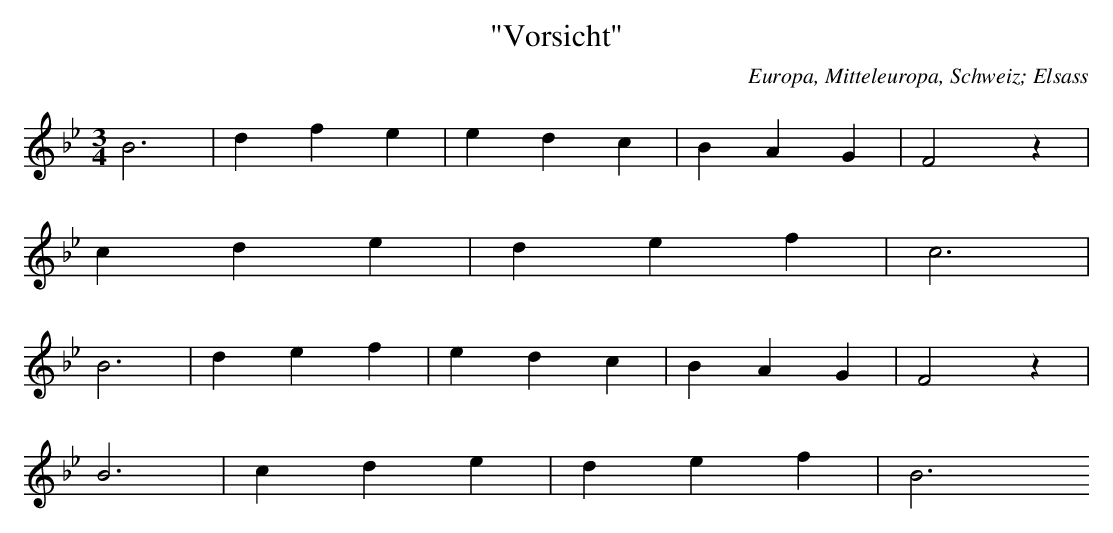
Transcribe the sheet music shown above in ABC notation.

X:1
T: "Vorsicht"
O: Europa, Mitteleuropa, Schweiz; Elsass
M: 3/4
L: 1/4
K: Bb
B3 | dfe | edc | BAG | F2z |
cde | def | c3 |
B3 | def | edc | BAG | F2z |
B3 | cde | def | B3
